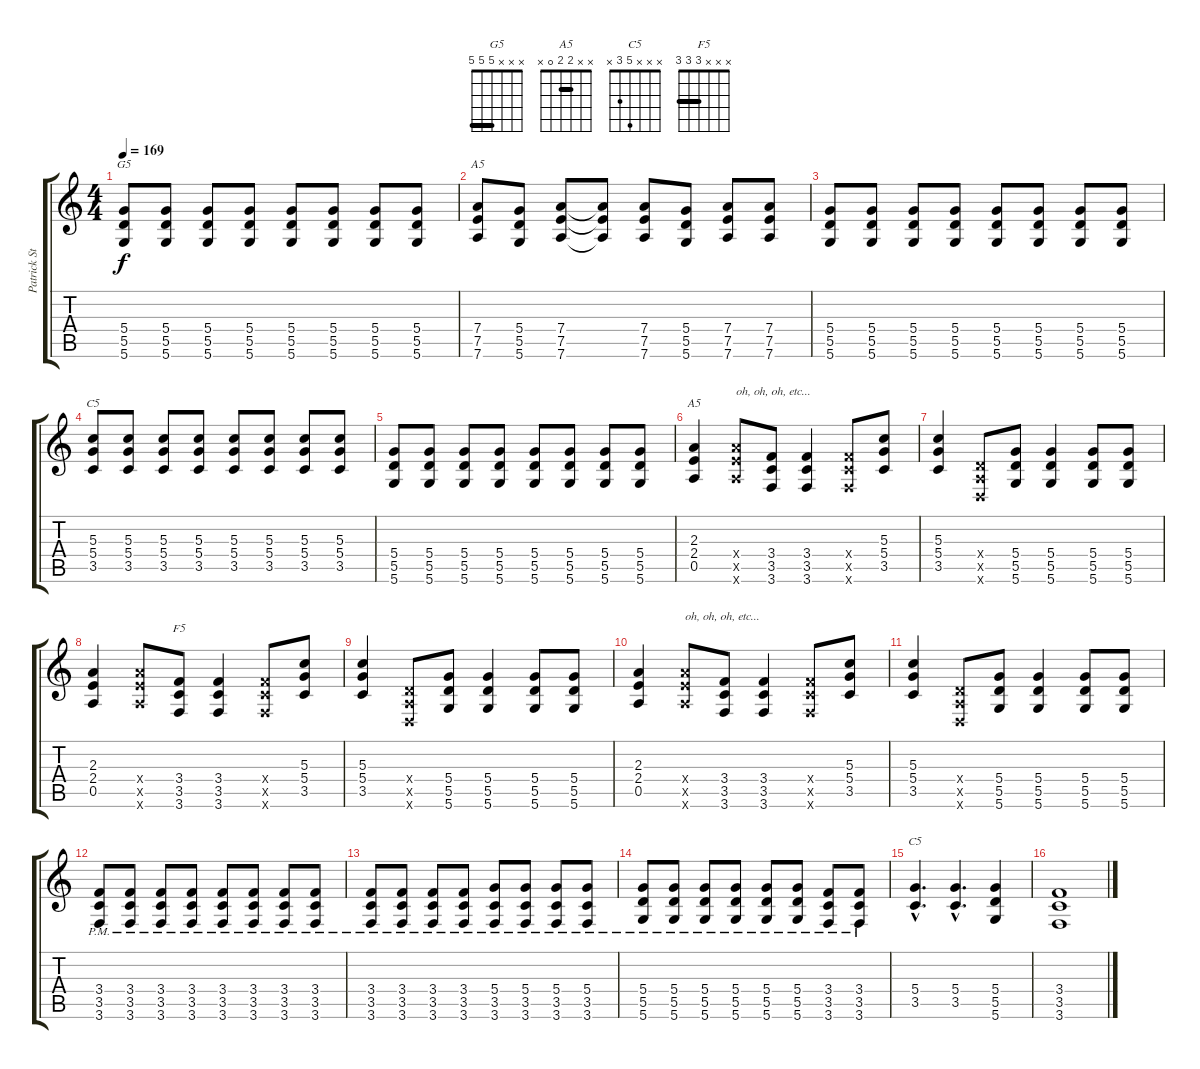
\track ("Patrick Stump" "Patrick St") {instrument distortionguitar}
\staff {score tabs}
\tuning (E4 B3 G3 D3 A2 D2) {hide}
\chord ("G5" x x x 5 5 5) {barre 5}
\chord ("A5" x x x 7 7 7) {firstfret 7 barre 7}
\chord ("C5" x x 5 5 3 x) {barre 5}
\chord ("A5" x x 2 2 0 x) {barre 2}
\chord ("F5" x x x 3 3 3) {barre 3}
\chord ("C5" x x x 5 3 x)
\ts (4 4)
\tempo 169
\clef g2
\ks c
(5.4 5.5 5.6).8{ch "G5" dy f} (5.4 5.5 5.6).8 (5.4 5.5 5.6).8 (5.4 5.5 5.6).8 (5.4 5.5 5.6).8 (5.4 5.5 5.6).8 (5.4 5.5 5.6).8 (5.4 5.5 5.6).8 |
(7.4 7.5 7.6).8{ch "A5"} (5.4 5.5 5.6).8 (7.4 7.5 7.6).8 (7.4{t} 7.5{t} 7.6{t}).8 (7.4 7.5 7.6).8 (5.4 5.5 5.6).8 (7.4 7.5 7.6).8 (7.4 7.5 7.6).8 |
(5.4 5.5 5.6).8 (5.4 5.5 5.6).8 (5.4 5.5 5.6).8 (5.4 5.5 5.6).8 (5.4 5.5 5.6).8 (5.4 5.5 5.6).8 (5.4 5.5 5.6).8 (5.4 5.5 5.6).8 |
(5.3 5.4 3.5).8{ch "C5"} (5.3 5.4 3.5).8 (5.3 5.4 3.5).8 (5.3 5.4 3.5).8 (5.3 5.4 3.5).8 (5.3 5.4 3.5).8 (5.3 5.4 3.5).8 (5.3 5.4 3.5).8 |
(5.4 5.5 5.6).8 (5.4 5.5 5.6).8 (5.4 5.5 5.6).8 (5.4 5.5 5.6).8 (5.4 5.5 5.6).8 (5.4 5.5 5.6).8 (5.4 5.5 5.6).8 (5.4 5.5 5.6).8 |
(2.3 2.4 0.5).4{ch "A5"} (7.4{x} 7.5{x} 7.6{x}).8{txt "oh, oh, oh, etc..."} (3.4 3.5 3.6).8 (3.4 3.5 3.6).4 (3.4{x} 3.5{x} 3.6{x}).8 (5.3 5.4 3.5).8 |
(5.3 5.4 3.5).4 (0.4{x} 0.5{x} 0.6{x}).8 (5.4 5.5 5.6).8 (5.4 5.5 5.6).4 (5.4 5.5 5.6).8 (5.4 5.5 5.6).8 |
(2.3 2.4 0.5).4 (7.4{x} 7.5{x} 7.6{x}).8 (3.4 3.5 3.6).8{ch "F5"} (3.4 3.5 3.6).4 (3.4{x} 3.5{x} 3.6{x}).8 (5.3 5.4 3.5).8 |
(5.3 5.4 3.5).4 (0.4{x} 0.5{x} 0.6{x}).8 (5.4 5.5 5.6).8 (5.4 5.5 5.6).4 (5.4 5.5 5.6).8 (5.4 5.5 5.6).8 |
(2.3 2.4 0.5).4 (7.4{x} 7.5{x} 7.6{x}).8{txt "oh, oh, oh, etc..."} (3.4 3.5 3.6).8 (3.4 3.5 3.6).4 (3.4{x} 3.5{x} 3.6{x}).8 (5.3 5.4 3.5).8 |
(5.3 5.4 3.5).4 (0.4{x} 0.5{x} 0.6{x}).8 (5.4 5.5 5.6).8 (5.4 5.5 5.6).4 (5.4 5.5 5.6).8 (5.4 5.5 5.6).8 |
(3.4{pm} 3.5{pm} 3.6{pm}).8 (3.4{pm} 3.5{pm} 3.6{pm}).8 (3.4{pm} 3.5{pm} 3.6{pm}).8 (3.4{pm} 3.5{pm} 3.6{pm}).8 (3.4{pm} 3.5{pm} 3.6{pm}).8 (3.4{pm} 3.5{pm} 3.6{pm}).8 (3.4{pm} 3.5{pm} 3.6{pm}).8 (3.4{pm} 3.5{pm} 3.6{pm}).8 |
(3.4{pm} 3.5{pm} 3.6{pm}).8 (3.4{pm} 3.5{pm} 3.6{pm}).8 (3.4{pm} 3.5{pm} 3.6{pm}).8 (3.4{pm} 3.5{pm} 3.6{pm}).8 (5.4{pm} 3.5{pm} 3.6{pm}).8 (5.4{pm} 3.5{pm} 3.6{pm}).8 (5.4{pm} 3.5{pm} 3.6{pm}).8 (5.4{pm} 3.5{pm} 3.6{pm}).8 |
(5.4{pm} 5.5{pm} 5.6{pm}).8 (5.4{pm} 5.5{pm} 5.6{pm}).8 (5.4{pm} 5.5{pm} 5.6{pm}).8 (5.4{pm} 5.5{pm} 5.6{pm}).8 (5.4{pm} 5.5{pm} 5.6{pm}).8 (5.4{pm} 5.5{pm} 5.6{pm}).8 (3.4{pm} 3.5{pm} 3.6{pm}).8 (3.4{pm} 3.5{pm} 3.6{pm}).8 |
(5.4{hac} 3.5{hac}).4{d ch "C5"} (5.4{hac} 3.5{hac}).4{d} (5.4 5.5 5.6).4 |
(3.4 3.5 3.6).1
